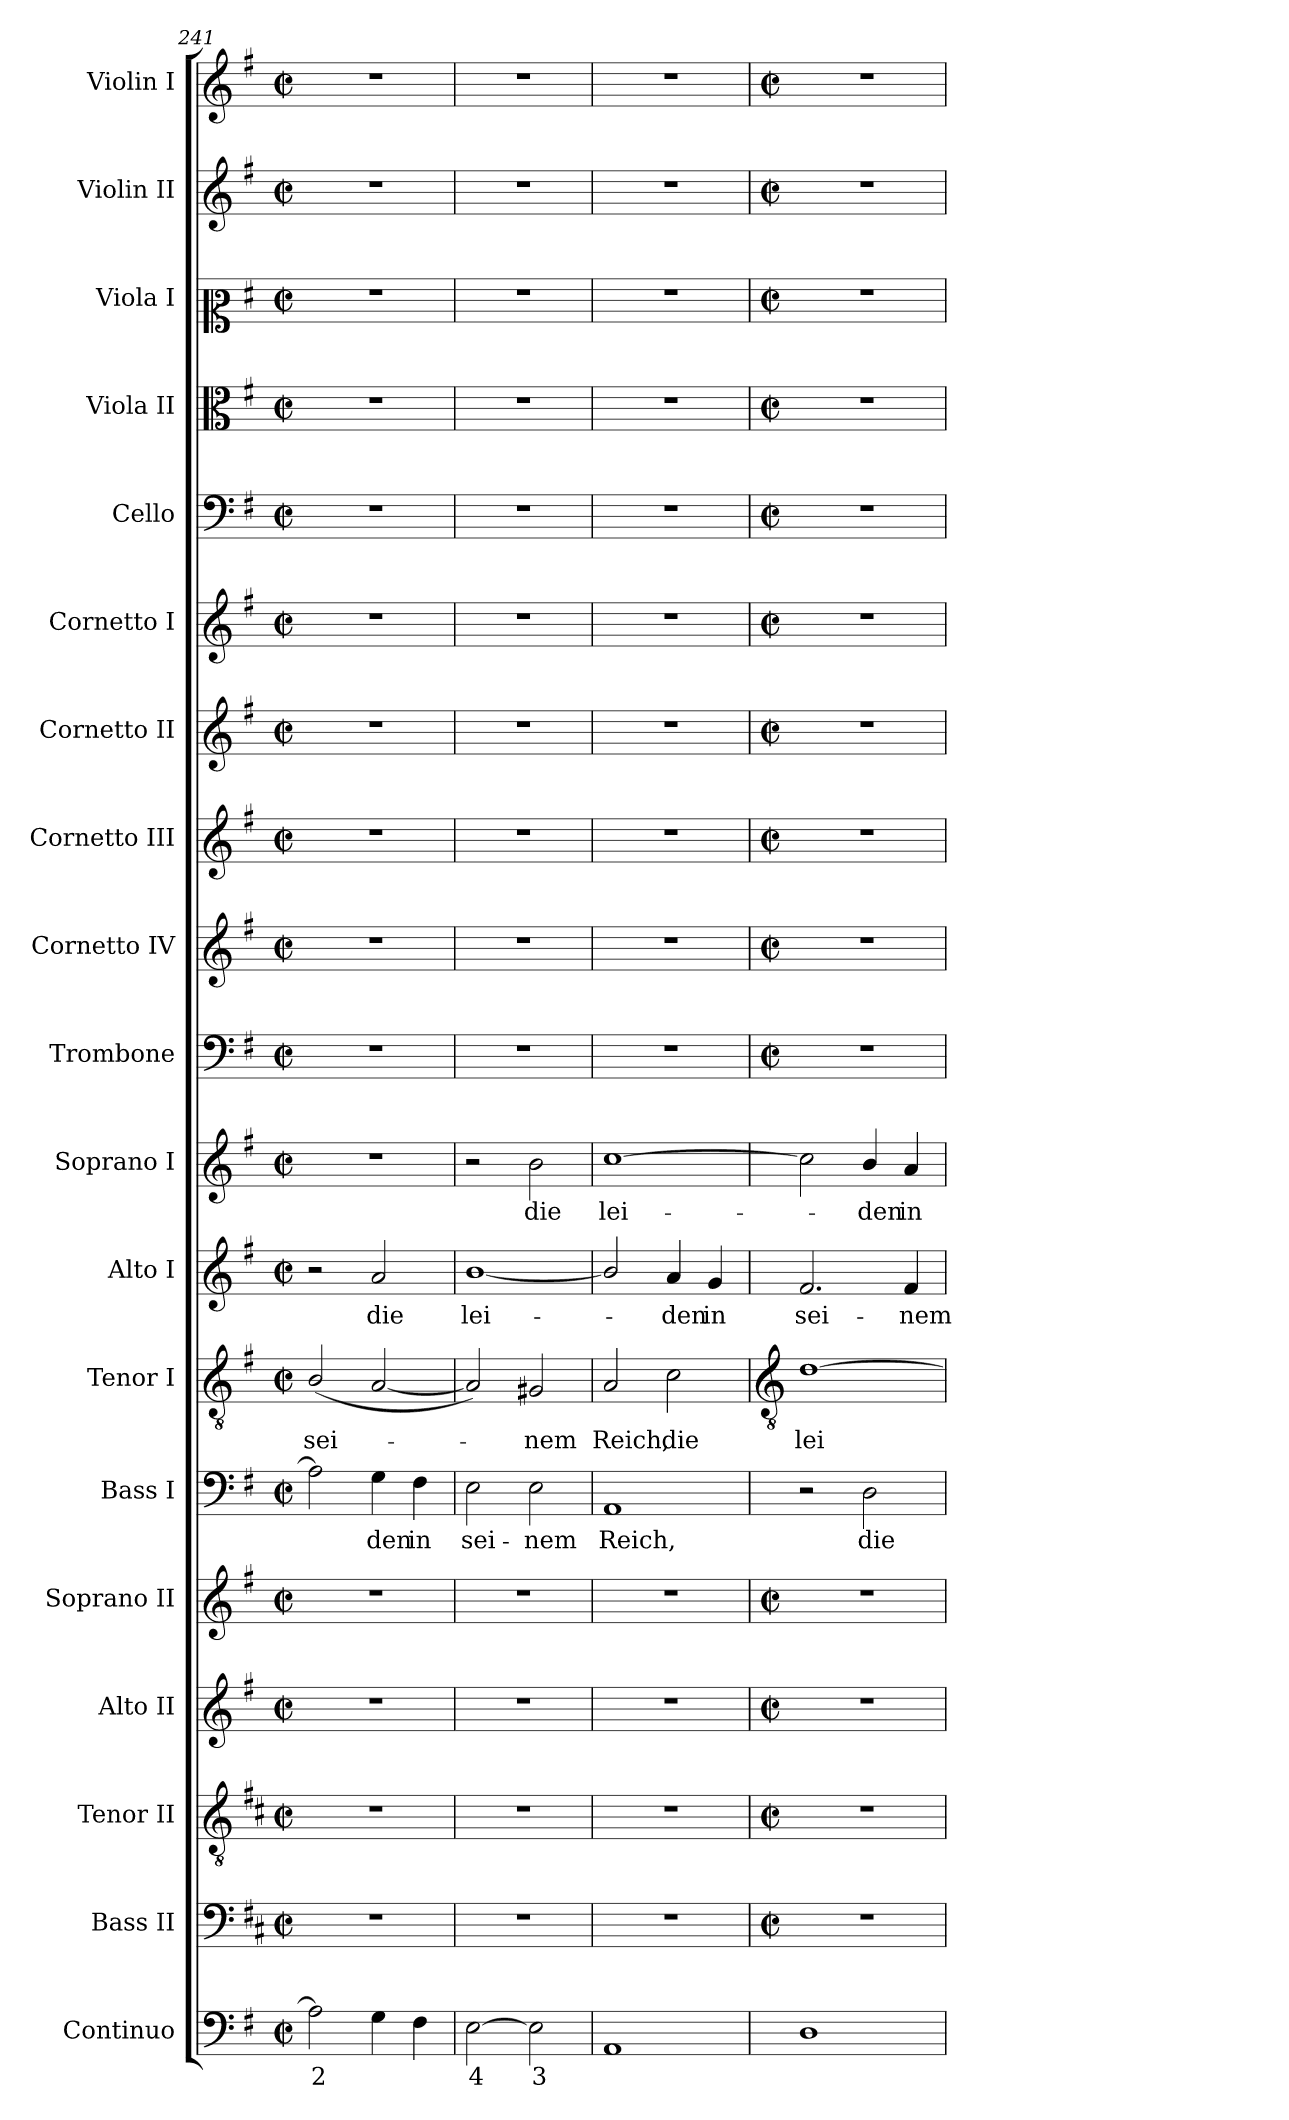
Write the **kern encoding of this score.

**kern	**text	**kern	**kern	**kern	**kern	**kern	**text	**kern	**text	**kern	**text	**kern	**text	**kern	**kern	**kern	**kern	**kern	**kern	**kern	**kern	**kern	**kern
*part19	*part19	*part18	*part17	*part16	*part15	*part14	*part14	*part13	*part13	*part12	*part12	*part11	*part11	*part10	*part9	*part8	*part7	*part6	*part5	*part4	*part3	*part2	*part1
*staff19	*staff19	*staff18	*staff17	*staff16	*staff15	*staff14	*staff14	*staff13	*staff13	*staff12	*staff12	*staff11	*staff11	*staff10	*staff9	*staff8	*staff7	*staff6	*staff5	*staff4	*staff3	*staff2	*staff1
*I"Continuo	*	*I"Bass II	*I"Tenor II	*I"Alto II	*I"Soprano II	*I"Bass I	*	*I"Tenor I	*	*I"Alto I	*	*I"Soprano I	*	*I"Trombone	*I"Cornetto IV	*I"Cornetto III	*I"Cornetto II	*I"Cornetto I	*I"Cello	*I"Viola II	*I"Viola I	*I"Violin II	*I"Violin I
*	*	*I'B II	*I'T II	*I'A II	*I'S II	*I'B I	*	*I'T I	*	*I'A I	*	*I'S I	*	*I'Tb	*I'Cn IV	*I'Cn III	*I'Cn II	*I'Cn I	*	*I'Vl II	*I'Vl I	*I'Vn II	*I'Vn I
*clefF4	*	*clefF4	*clefGv2	*clefG2	*clefG2	*clefF4	*	*clefGv2	*	*clefG2	*	*clefG2	*	*clefF4	*clefG2	*clefG2	*clefG2	*clefG2	*clefF4	*clefC3	*clefC2	*clefG2	*clefG2
*	*	*ITrd4c7	*ITrd4c7	*	*	*	*	*	*	*	*	*	*	*	*	*	*	*	*	*	*	*	*
*k[f#]	*	*k[f#]	*k[f#]	*k[f#]	*k[f#]	*k[f#]	*	*k[f#]	*	*k[f#]	*	*k[f#]	*	*k[f#]	*k[f#]	*k[f#]	*k[f#]	*k[f#]	*k[f#]	*k[f#]	*k[f#]	*k[f#]	*k[f#]
*G:	*	*G:	*G:	*G:	*G:	*G:	*	*G:	*	*G:	*	*G:	*	*G:	*G:	*G:	*G:	*G:	*G:	*G:	*G:	*G:	*G:
*M2/2	*	*M2/2	*M2/2	*M2/2	*M2/2	*M2/2	*	*M2/2	*	*M2/2	*	*M2/2	*	*M2/2	*M2/2	*M2/2	*M2/2	*M2/2	*M2/2	*M2/2	*M2/2	*M2/2	*M2/2
*met(c|)	*	*met(c|)	*met(c|)	*met(c|)	*met(c|)	*met(c|)	*	*met(c|)	*	*met(c|)	*	*met(c|)	*	*met(c|)	*met(c|)	*met(c|)	*met(c|)	*met(c|)	*met(c|)	*met(c|)	*met(c|)	*met(c|)	*met(c|)
=241	=241	=241	=241	=241	=241	=241	=241	=241	=241	=241	=241	=241	=241	=241	=241	=241	=241	=241	=241	=241	=241	=241	=241
!	!LO:LY:b	!	!	!	!	!	!	!	!LO:LY:b	!	!	!	!	!	!	!	!	!	!	!	!	!	!
2A]	2	1r	1r	1r	1r	2A]	.	(<2B/	sei-	2r	.	1r	.	1r	1r	1r	1r	1r	1r	1r	1r	1r	1r
!	!	!	!	!	!	!	!LO:LY:b	!	!	!	!LO:LY:b	!	!	!	!	!	!	!	!	!	!	!	!
4G	.	.	.	.	.	4G	den	[2A	.	2a	die	.	.	.	.	.	.	.	.	.	.	.	.
!	!	!	!	!	!	!	!LO:LY:b	!	!	!	!	!	!	!	!	!	!	!	!	!	!	!	!
4F#	.	.	.	.	.	4F#	in	.	.	.	.	.	.	.	.	.	.	.	.	.	.	.	.
=242	=242	=242	=242	=242	=242	=242	=242	=242	=242	=242	=242	=242	=242	=242	=242	=242	=242	=242	=242	=242	=242	=242	=242
!	!LO:LY:b	!	!	!	!	!	!LO:LY:b	!	!	!	!LO:LY:b	!	!	!	!	!	!	!	!	!	!	!	!
[2E	4	1r	1r	1r	1r	2E	sei-	2A])	.	[1b/	lei-	2r	.	1r	1r	1r	1r	1r	1r	1r	1r	1r	1r
!	!LO:LY:b	!	!	!	!	!	!LO:LY:b	!	!LO:LY:b	!	!	!	!LO:LY:b	!	!	!	!	!	!	!	!	!	!
2E]	3	.	.	.	.	2E	-nem	2G#X	nem	.	.	2b	die	.	.	.	.	.	.	.	.	.	.
=243	=243	=243	=243	=243	=243	=243	=243	=243	=243	=243	=243	=243	=243	=243	=243	=243	=243	=243	=243	=243	=243	=243	=243
!	!	!	!	!	!	!	!LO:LY:b	!	!LO:LY:b	!	!	!	!LO:LY:b	!	!	!	!	!	!	!	!	!	!
1AA	.	1r	1r	1r	1r	1AA	Reich,	2A	Reich,	2b/]	.	[1cc	lei-	1r	1r	1r	1r	1r	1r	1r	1r	1r	1r
!	!	!	!	!	!	!	!	!	!LO:LY:b	!	!LO:LY:b	!	!	!	!	!	!	!	!	!	!	!	!
.	.	.	.	.	.	.	.	2c	die	4a	den	.	.	.	.	.	.	.	.	.	.	.	.
!	!	!	!	!	!	!	!	!	!	!	!LO:LY:b	!	!	!	!	!	!	!	!	!	!	!	!
.	.	.	.	.	.	.	.	.	.	4g	in	.	.	.	.	.	.	.	.	.	.	.	.
!!LO:LB:g=z
=244	=244	=244	=244	=244	=244	=244	=244	=244	=244	=244	=244	=244	=244	=244	=244	=244	=244	=244	=244	=244	=244	=244	=244
*	*	*	*	*	*	*	*	*clefGv2	*	*	*	*	*	*	*	*	*	*	*	*	*	*	*
*	*	*M2/2	*M2/2	*M2/2	*M2/2	*	*	*	*	*	*	*	*	*M2/2	*M2/2	*M2/2	*M2/2	*M2/2	*M2/2	*M2/2	*M2/2	*M2/2	*M2/2
*	*	*met(c|)	*met(c|)	*met(c|)	*met(c|)	*	*	*	*	*	*	*	*	*met(c|)	*met(c|)	*met(c|)	*met(c|)	*met(c|)	*met(c|)	*met(c|)	*met(c|)	*met(c|)	*met(c|)
!	!	!	!	!	!	!	!	!	!LO:LY:b	!	!LO:LY:b	!	!	!	!	!	!	!	!	!	!	!	!
1D	.	1r	1r	1r	1r	2r	.	[1d	lei-	2.f#	sei-	2cc]	.	1r	1r	1r	1r	1r	1r	1r	1r	1r	1r
!	!	!	!	!	!	!	!LO:LY:b	!	!	!	!	!	!LO:LY:b	!	!	!	!	!	!	!	!	!	!
.	.	.	.	.	.	2D	die	.	.	.	.	4b/	den	.	.	.	.	.	.	.	.	.	.
!	!	!	!	!	!	!	!	!	!	!	!LO:LY:b	!	!LO:LY:b	!	!	!	!	!	!	!	!	!	!
.	.	.	.	.	.	.	.	.	.	4f#	-nem	4a	in	.	.	.	.	.	.	.	.	.	.
=	=	=	=	=	=	=	=	=	=	=	=	=	=	=	=	=	=	=	=	=	=	=	=
*-	*-	*-	*-	*-	*-	*-	*-	*-	*-	*-	*-	*-	*-	*-	*-	*-	*-	*-	*-	*-	*-	*-	*-
